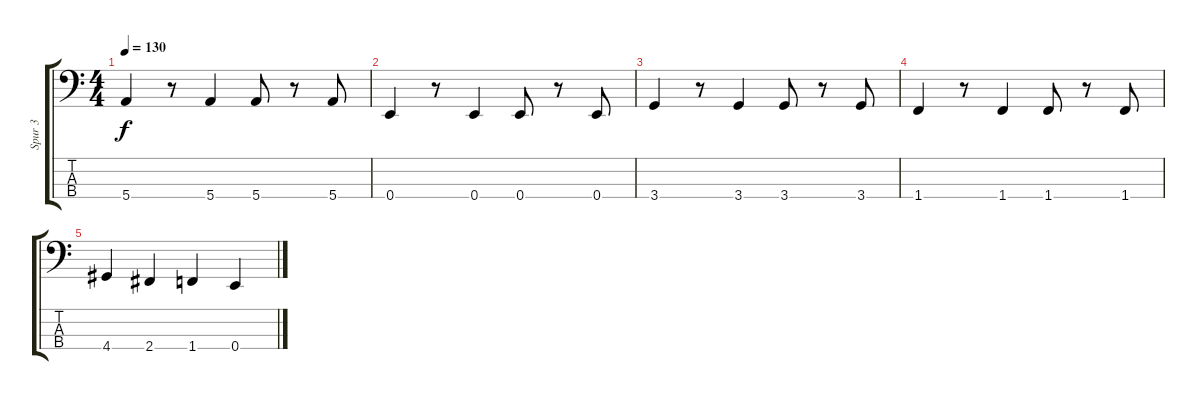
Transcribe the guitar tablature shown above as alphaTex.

\track ("Spur 3" "Spur 3") {instrument electricbassfinger}
\staff {score tabs}
\tuning (G2 D2 A1 E1) {hide}
\ts (4 4)
\tempo 130
\clef f4
\ks c
5.4.4{dy f} r.8 5.4.4 5.4.8 r.8 5.4.8 |
0.4.4 r.8 0.4.4 0.4.8 r.8 0.4.8 |
3.4.4 r.8 3.4.4 3.4.8 r.8 3.4.8 |
1.4.4 r.8 1.4.4 1.4.8 r.8 1.4.8 |
4.4.4 2.4.4 1.4.4 0.4.4
